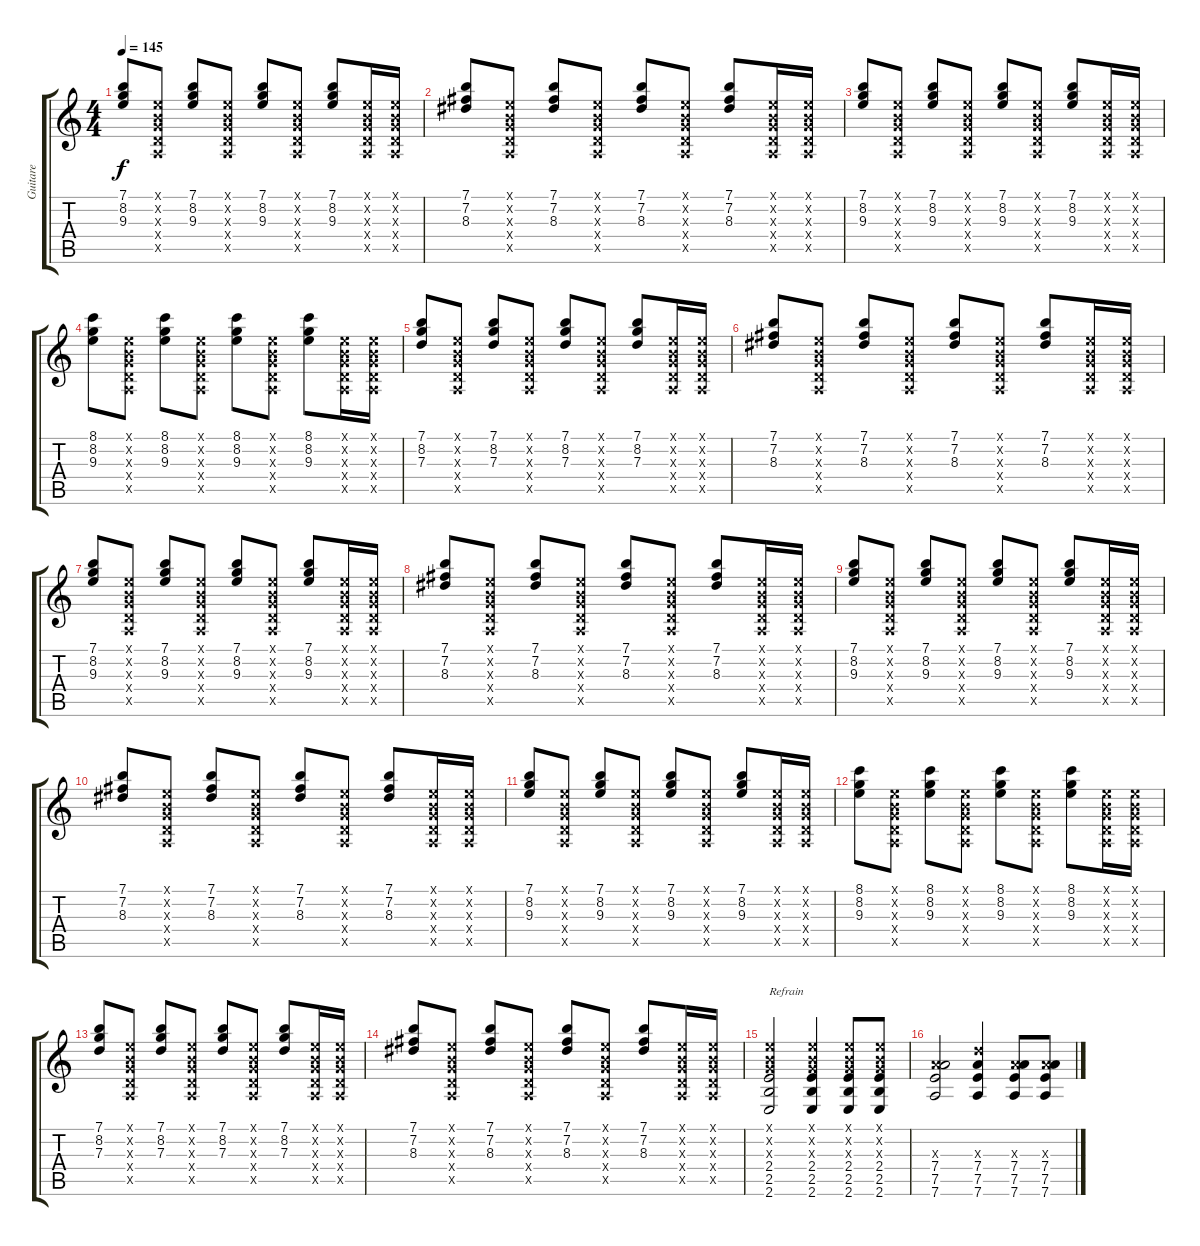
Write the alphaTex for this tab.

\track ("Guitare" "Guitare") {instrument distortionguitar}
\staff {score tabs}
\tuning (E4 B3 G3 D3 A2 D2) {hide}
\ts (4 4)
\tempo 145
\clef g2
\ks c
(7.1 8.2 9.3).8{dy f} (0.1{x} 0.2{x} 0.3{x} 0.4{x} 0.5{x}).8 (7.1 8.2 9.3).8 (0.1{x} 0.2{x} 0.3{x} 0.4{x} 0.5{x}).8 (7.1 8.2 9.3).8 (0.1{x} 0.2{x} 0.3{x} 0.4{x} 0.5{x}).8 (7.1 8.2 9.3).8 (0.1{x} 0.2{x} 0.3{x} 0.4{x} 0.5{x}).16 (0.1{x} 0.2{x} 0.3{x} 0.4{x} 0.5{x}).16 |
(7.1 7.2 8.3).8 (0.1{x} 0.2{x} 0.3{x} 0.4{x} 0.5{x}).8 (7.1 7.2 8.3).8 (0.1{x} 0.2{x} 0.3{x} 0.4{x} 0.5{x}).8 (7.1 7.2 8.3).8 (0.1{x} 0.2{x} 0.3{x} 0.4{x} 0.5{x}).8 (7.1 7.2 8.3).8 (0.1{x} 0.2{x} 0.3{x} 0.4{x} 0.5{x}).16 (0.1{x} 0.2{x} 0.3{x} 0.4{x} 0.5{x}).16 |
(7.1 8.2 9.3).8 (0.1{x} 0.2{x} 0.3{x} 0.4{x} 0.5{x}).8 (7.1 8.2 9.3).8 (0.1{x} 0.2{x} 0.3{x} 0.4{x} 0.5{x}).8 (7.1 8.2 9.3).8 (0.1{x} 0.2{x} 0.3{x} 0.4{x} 0.5{x}).8 (7.1 8.2 9.3).8 (0.1{x} 0.2{x} 0.3{x} 0.4{x} 0.5{x}).16 (0.1{x} 0.2{x} 0.3{x} 0.4{x} 0.5{x}).16 |
(8.1 8.2 9.3).8 (0.1{x} 0.2{x} 0.3{x} 0.4{x} 0.5{x}).8 (8.1 8.2 9.3).8 (0.1{x} 0.2{x} 0.3{x} 0.4{x} 0.5{x}).8 (8.1 8.2 9.3).8 (0.1{x} 0.2{x} 0.3{x} 0.4{x} 0.5{x}).8 (8.1 8.2 9.3).8 (0.1{x} 0.2{x} 0.3{x} 0.4{x} 0.5{x}).16 (0.1{x} 0.2{x} 0.3{x} 0.4{x} 0.5{x}).16 |
(7.1 8.2 7.3).8 (0.1{x} 0.2{x} 0.3{x} 0.4{x} 0.5{x}).8 (7.1 8.2 7.3).8 (0.1{x} 0.2{x} 0.3{x} 0.4{x} 0.5{x}).8 (7.1 8.2 7.3).8 (0.1{x} 0.2{x} 0.3{x} 0.4{x} 0.5{x}).8 (7.1 8.2 7.3).8 (0.1{x} 0.2{x} 0.3{x} 0.4{x} 0.5{x}).16 (0.1{x} 0.2{x} 0.3{x} 0.4{x} 0.5{x}).16 |
(7.1 7.2 8.3).8 (0.1{x} 0.2{x} 0.3{x} 0.4{x} 0.5{x}).8 (7.1 7.2 8.3).8 (0.1{x} 0.2{x} 0.3{x} 0.4{x} 0.5{x}).8 (7.1 7.2 8.3).8 (0.1{x} 0.2{x} 0.3{x} 0.4{x} 0.5{x}).8 (7.1 7.2 8.3).8 (0.1{x} 0.2{x} 0.3{x} 0.4{x} 0.5{x}).16 (0.1{x} 0.2{x} 0.3{x} 0.4{x} 0.5{x}).16 |
(7.1 8.2 9.3).8 (0.1{x} 0.2{x} 0.3{x} 0.4{x} 0.5{x}).8 (7.1 8.2 9.3).8 (0.1{x} 0.2{x} 0.3{x} 0.4{x} 0.5{x}).8 (7.1 8.2 9.3).8 (0.1{x} 0.2{x} 0.3{x} 0.4{x} 0.5{x}).8 (7.1 8.2 9.3).8 (0.1{x} 0.2{x} 0.3{x} 0.4{x} 0.5{x}).16 (0.1{x} 0.2{x} 0.3{x} 0.4{x} 0.5{x}).16 |
(7.1 7.2 8.3).8 (0.1{x} 0.2{x} 0.3{x} 0.4{x} 0.5{x}).8 (7.1 7.2 8.3).8 (0.1{x} 0.2{x} 0.3{x} 0.4{x} 0.5{x}).8 (7.1 7.2 8.3).8 (0.1{x} 0.2{x} 0.3{x} 0.4{x} 0.5{x}).8 (7.1 7.2 8.3).8 (0.1{x} 0.2{x} 0.3{x} 0.4{x} 0.5{x}).16 (0.1{x} 0.2{x} 0.3{x} 0.4{x} 0.5{x}).16 |
(7.1 8.2 9.3).8 (0.1{x} 0.2{x} 0.3{x} 0.4{x} 0.5{x}).8 (7.1 8.2 9.3).8 (0.1{x} 0.2{x} 0.3{x} 0.4{x} 0.5{x}).8 (7.1 8.2 9.3).8 (0.1{x} 0.2{x} 0.3{x} 0.4{x} 0.5{x}).8 (7.1 8.2 9.3).8 (0.1{x} 0.2{x} 0.3{x} 0.4{x} 0.5{x}).16 (0.1{x} 0.2{x} 0.3{x} 0.4{x} 0.5{x}).16 |
(7.1 7.2 8.3).8 (0.1{x} 0.2{x} 0.3{x} 0.4{x} 0.5{x}).8 (7.1 7.2 8.3).8 (0.1{x} 0.2{x} 0.3{x} 0.4{x} 0.5{x}).8 (7.1 7.2 8.3).8 (0.1{x} 0.2{x} 0.3{x} 0.4{x} 0.5{x}).8 (7.1 7.2 8.3).8 (0.1{x} 0.2{x} 0.3{x} 0.4{x} 0.5{x}).16 (0.1{x} 0.2{x} 0.3{x} 0.4{x} 0.5{x}).16 |
(7.1 8.2 9.3).8 (0.1{x} 0.2{x} 0.3{x} 0.4{x} 0.5{x}).8 (7.1 8.2 9.3).8 (0.1{x} 0.2{x} 0.3{x} 0.4{x} 0.5{x}).8 (7.1 8.2 9.3).8 (0.1{x} 0.2{x} 0.3{x} 0.4{x} 0.5{x}).8 (7.1 8.2 9.3).8 (0.1{x} 0.2{x} 0.3{x} 0.4{x} 0.5{x}).16 (0.1{x} 0.2{x} 0.3{x} 0.4{x} 0.5{x}).16 |
(8.1 8.2 9.3).8 (0.1{x} 0.2{x} 0.3{x} 0.4{x} 0.5{x}).8 (8.1 8.2 9.3).8 (0.1{x} 0.2{x} 0.3{x} 0.4{x} 0.5{x}).8 (8.1 8.2 9.3).8 (0.1{x} 0.2{x} 0.3{x} 0.4{x} 0.5{x}).8 (8.1 8.2 9.3).8 (0.1{x} 0.2{x} 0.3{x} 0.4{x} 0.5{x}).16 (0.1{x} 0.2{x} 0.3{x} 0.4{x} 0.5{x}).16 |
(7.1 8.2 7.3).8 (0.1{x} 0.2{x} 0.3{x} 0.4{x} 0.5{x}).8 (7.1 8.2 7.3).8 (0.1{x} 0.2{x} 0.3{x} 0.4{x} 0.5{x}).8 (7.1 8.2 7.3).8 (0.1{x} 0.2{x} 0.3{x} 0.4{x} 0.5{x}).8 (7.1 8.2 7.3).8 (0.1{x} 0.2{x} 0.3{x} 0.4{x} 0.5{x}).16 (0.1{x} 0.2{x} 0.3{x} 0.4{x} 0.5{x}).16 |
(7.1 7.2 8.3).8 (0.1{x} 0.2{x} 0.3{x} 0.4{x} 0.5{x}).8 (7.1 7.2 8.3).8 (0.1{x} 0.2{x} 0.3{x} 0.4{x} 0.5{x}).8 (7.1 7.2 8.3).8 (0.1{x} 0.2{x} 0.3{x} 0.4{x} 0.5{x}).8 (7.1 7.2 8.3).8 (0.1{x} 0.2{x} 0.3{x} 0.4{x} 0.5{x}).16 (0.1{x} 0.2{x} 0.3{x} 0.4{x} 0.5{x}).16 |
(0.1{x} 0.2{x} 0.3{x} 2.4 2.5 2.6).2{txt "Refrain" instrument distortionguitar} (0.1{x} 0.2{x} 0.3{x} 2.4 2.5 2.6).4 (0.1{x} 0.2{x} 0.3{x} 2.4 2.5 2.6).8 (0.1{x} 0.2{x} 0.3{x} 2.4 2.5 2.6).8 |
(2.3{x} 7.4 7.5 7.6).2 (7.3{x} 7.4 7.5 7.6).4 (2.3{x} 7.4 7.5 7.6).8 (2.3{x} 7.4 7.5 7.6).8
